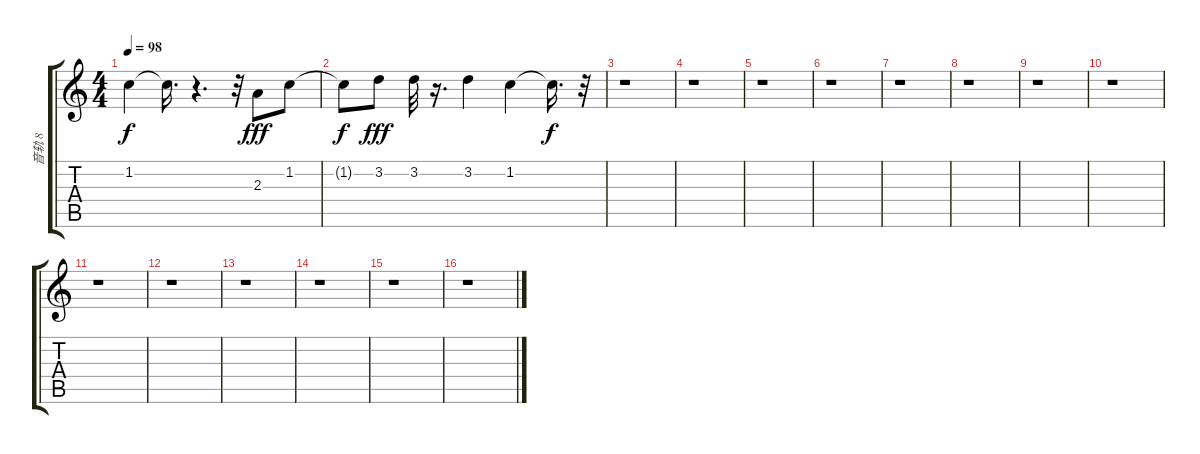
\track ("音轨 8" "音轨 8") {instrument acousticguitarnylon}
\staff {score tabs}
\tuning (E4 B3 G3 D3 A2 E2) {hide}
\ts (4 4)
\tempo 98
\clef g2
\ks c
1.2{t}.4{dy f} 1.2{t}.16{d} r.4{d} r.32 2.3.8{dy fff} 1.2.8 |
1.2{t}.8{dy f} 3.2.8{dy fff} 3.2.32 r.16{d} 3.2.4 1.2.4 1.2{t}.16{d dy f} r.32 |
r.1 |
r.1 |
r.1 |
r.1 |
r.1 |
r.1 |
r.1 |
r.1 |
r.1 |
r.1 |
r.1 |
r.1 |
r.1 |
r.1
